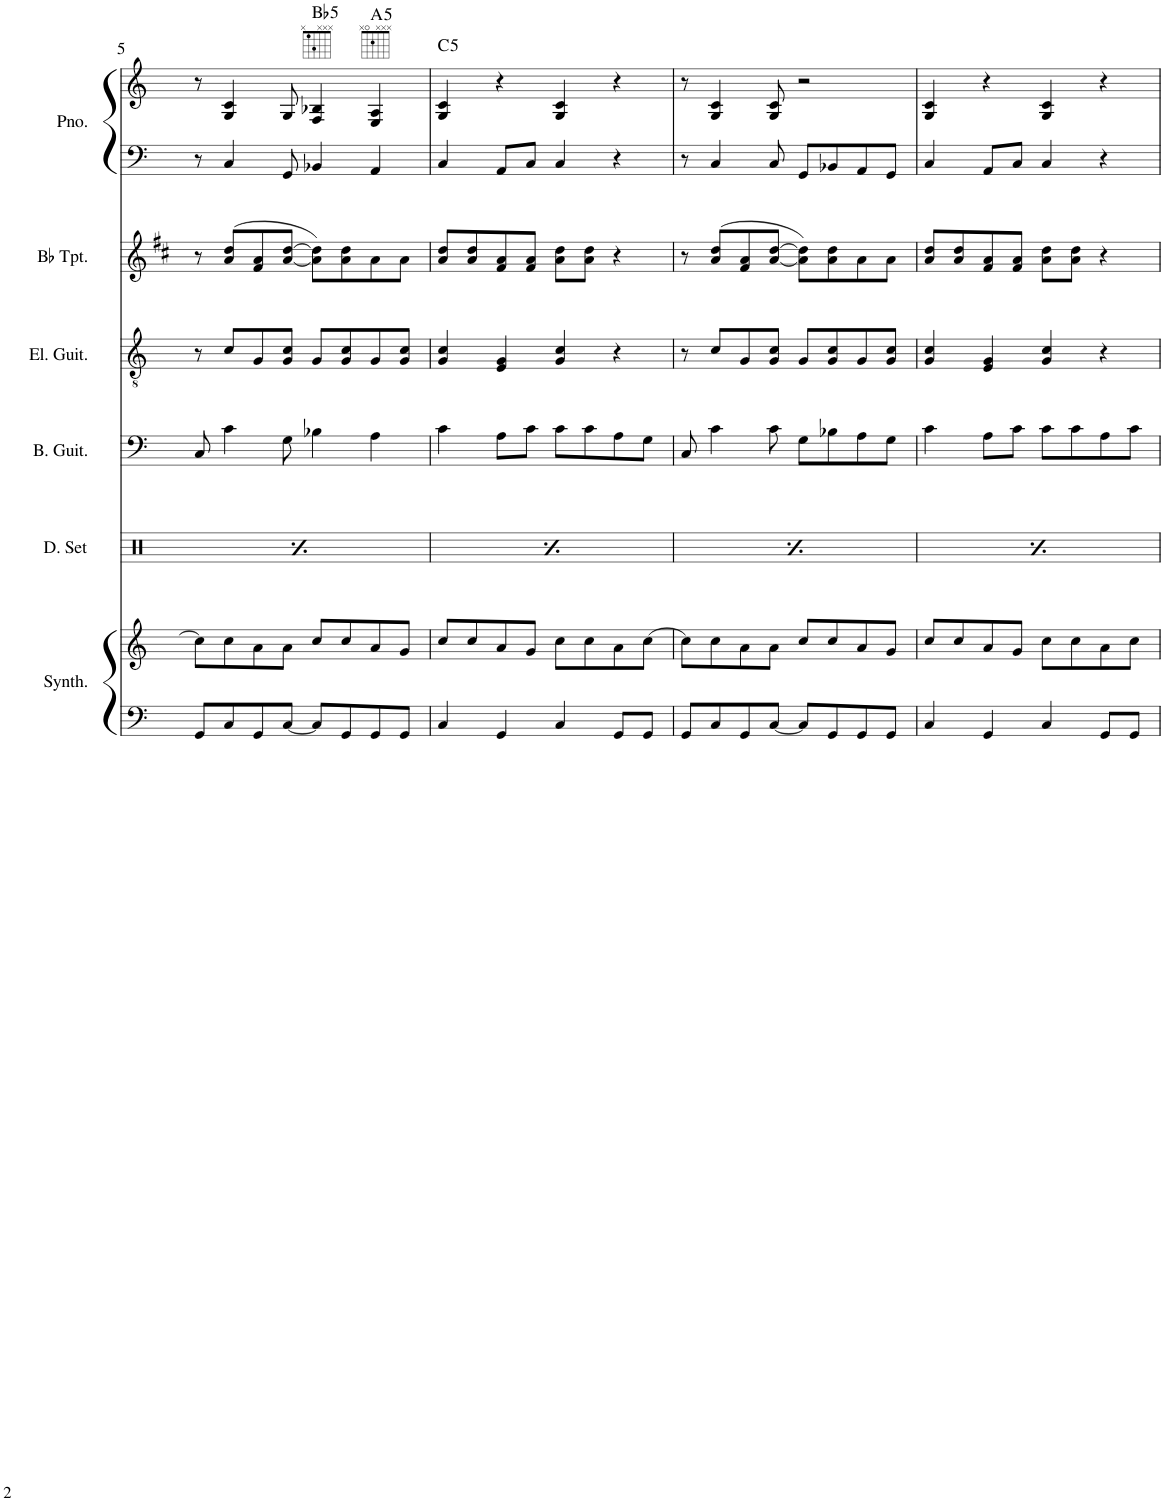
**kern	**kern	**kern	**kern	**kern	**kern	**kern	**harte
*part5	*part5	*part4	*part3	*part2	*part1	*part1	*part1
*staff7	*staff6	*staff5	*staff4	*staff3	*staff2	*staff1	*
*I"Brightness Synthesizer	*	*I"Bass Guitar	*I"Electric Guitar	*I"Bb Trumpet	*I"Piano	*	*
*I'Synth.	*	*I'B. Guit.	*I'El. Guit.	*I'Bb Tpt.	*I'Pno.	*	*
!!LO:PB:g=z
*clefF4	*clefG2	*clefF4	*clefGv2	*clefG2	*clefF4	*clefG2	*
*	*	*Trd7c12	*	*Trd1c2	*	*	*
*k[]	*k[]	*k[]	*k[]	*k[f#c#]	*k[]	*k[]	*
*M4/4	*M4/4	*M4/4	*M4/4	*M4/4	*M4/4	*M4/4	*
=5	=5	=5	=5	=5	=5	=5	=5
8GG/L	8cc\L]	8C/	8r	8r	8r	8r	.
8C/	8cc\	4c\	8c/L	(8a/ 8dd/L	4C/	4G/ 4c/	.
8GG/	8a\	.	8G/	8f#/ 8a/	.	.	.
[8C/J	8a\J	8G\	8G/ 8c/J	[8a/ [8dd/J	8GG/	8G/	.
!	!	!	!	!	!	!	!LO:H:kt=5
8C/L]	8cc/L	4B-X\	8G/L	8a\] 8dd\]L)	4BB-X/	4F/ 4B-X/	Bb:(1,5)
8GG/	8cc/	.	8G/ 8c/	8a\ 8dd\	.	.	.
!	!	!	!	!	!	!	!LO:H:kt=5
8GG/	8a/	4A\	8G/	8a\	4AA/	4E/ 4A/	A:(1,5)
8GG/J	8g/J	.	8G/ 8c/J	8a\J	.	.	.
=6	=6	=6	=6	=6	=6	=6	=6
!	!	!	!	!	!	!	!LO:H:kt=5
4C/	8cc/L	4c\	4G/ 4c/	8a/ 8dd/L	4C/	4G/ 4c/	C:(1,5)
.	8cc/	.	.	8a/ 8dd/	.	.	.
4GG/	8a/	8A\L	4E/ 4G/	8f#/ 8a/	8AA/L	4r	.
.	8g/J	8c\J	.	8f#/ 8a/J	8C/J	.	.
4C/	8cc\L	8c\L	4G/ 4c/	8a\ 8dd\L	4C/	4G/ 4c/	.
.	8cc\	8c\	.	8a\ 8dd\J	.	.	.
8GG/L	8a\	8A\	4r	4r	4r	4r	.
8GG/J	[8cc\J	8G\J	.	.	.	.	.
=7	=7	=7	=7	=7	=7	=7	=7
8GG/L	8cc\L]	8C/	8r	8r	8r	8r	.
8C/	8cc\	4c\	8c/L	(8a/ 8dd/L	4C/	4G/ 4c/	.
8GG/	8a\	.	8G/	8f#/ 8a/	.	.	.
[8C/J	8a\J	8c\	8G/ 8c/J	[8a/ [8dd/J	8C/	8G/ 8c/	.
8C/L]	8cc/L	8G\L	8G/L	8a\] 8dd\]L)	8GG/L	2r	.
8GG/	8cc/	8B-X\	8G/ 8c/	8a\ 8dd\	8BB-X/	.	.
8GG/	8a/	8A\	8G/	8a\	8AA/	.	.
8GG/J	8g/J	8G\J	8G/ 8c/J	8a\J	8GG/J	.	.
=8	=8	=8	=8	=8	=8	=8	=8
4C/	8cc/L	4c\	4G/ 4c/	8a/ 8dd/L	4C/	4G/ 4c/	.
.	8cc/	.	.	8a/ 8dd/	.	.	.
4GG/	8a/	8A\L	4E/ 4G/	8f#/ 8a/	8AA/L	4r	.
.	8g/J	8c\J	.	8f#/ 8a/J	8C/J	.	.
4C/	8cc\L	8c\L	4G/ 4c/	8a\ 8dd\L	4C/	4G/ 4c/	.
.	8cc\	8c\	.	8a\ 8dd\J	.	.	.
8GG/L	8a\	8A\	4r	4r	4r	4r	.
8GG/J	8cc\J	8c\J	.	.	.	.	.
=	=	=	=	=	=	=	=
*-	*-	*-	*-	*-	*-	*-	*-
